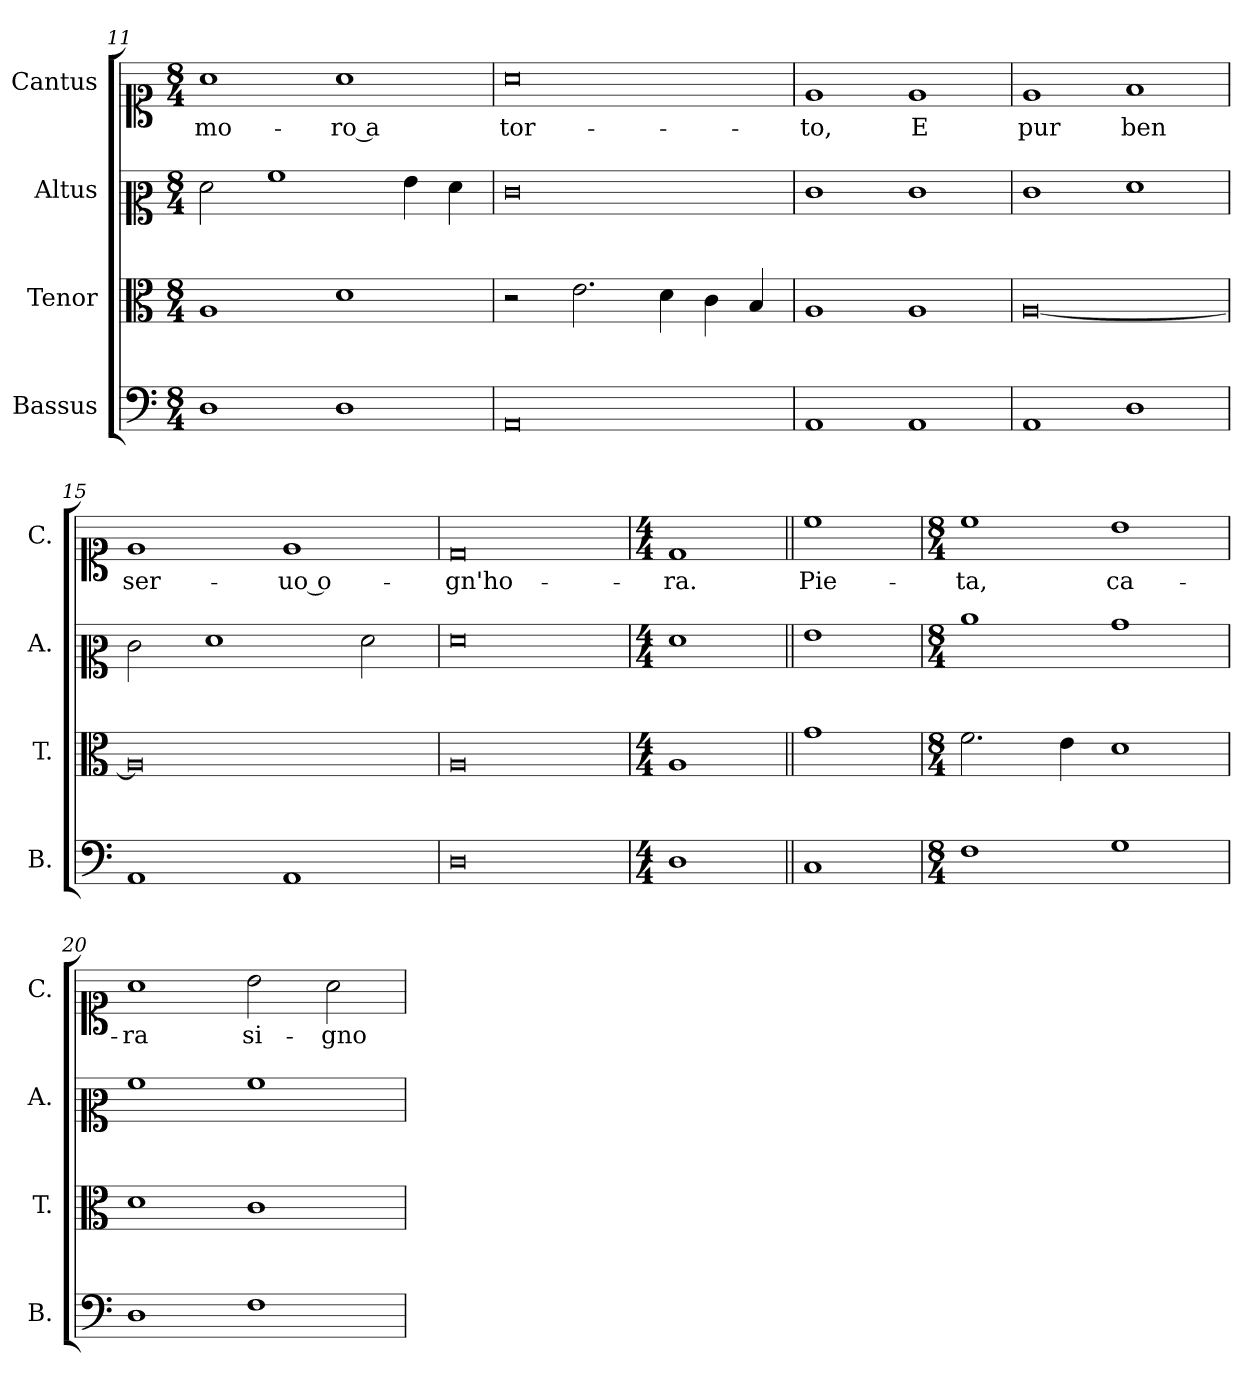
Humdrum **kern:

**kern	**kern	**kern	**kern	**text
*part4	*part3	*part2	*part1	*part1
*staff4	*staff3	*staff2	*staff1	*staff1
*I"Bassus	*I"Tenor	*I"Altus	*I"Cantus	*
*I'B.	*I'T.	*I'A.	*I'C.	*
*clefF4	*clefC3	*clefC2	*clefC1	*
*k[]	*k[]	*k[]	*k[]	*
*M8/4	*M8/4	*M8/4	*M8/4	*
=11	=11	=11	=11	=11
!	!	!	!	!LO:LY:b
1D	1A	2f\	1a	mo-
.	.	1a	.	.
!	!	!	!	!LO:LY:b
1D	1d	.	1a	-ro a
.	.	4g\	.	.
.	.	4f\	.	.
=12	=12	=12	=12	=12
!	!	!	!	!LO:LY:b
0AA	2r	0e	0a	tor-
.	2.e\	.	.	.
.	4d\	.	.	.
.	4c\	.	.	.
.	4B/	.	.	.
=13	=13	=13	=13	=13
!	!	!	!	!LO:LY:b
1AA	1A	1e	1e	-to,
!	!	!	!	!LO:LY:b
1AA	1A	1e	1e	E
=14	=14	=14	=14	=14
!	!	!	!	!LO:LY:b
1AA	[0A	1e	1e	pur
!	!	!	!	!LO:LY:b
1D	.	1f	1f	ben
=15	=15	=15	=15	=15
!	!	!	!	!LO:LY:b
1AA	0A]	2e\	1e	ser-
.	.	1f	.	.
!	!	!	!	!LO:LY:b
1AA	.	.	1e	-uo o-
.	.	2f\	.	.
!!LO:LB:g=z
=16	=16	=16	=16	=16
!	!	!	!	!LO:LY:b
0D	0A	0f	0d	-gn'ho-
=17	=17	=17	=17	=17
*M4/4	*M4/4	*M4/4	*M4/4	*
!	!	!	!	!LO:LY:b
1D	1A	1f	1d	-ra.
=18||	=18||	=18||	=18||	=18||
!	!	!	!	!LO:LY:b
1C	1g	1g	1cc	Pie-
=19	=19	=19	=19	=19
*M8/4	*M8/4	*M8/4	*M8/4	*
!	!	!	!	!LO:LY:b
1F	2.f\	1cc	1cc	-ta,
.	4e\	.	.	.
!	!	!	!	!LO:LY:b
1G	1d	1b	1b	ca-
=20	=20	=20	=20	=20
!	!	!	!	!LO:LY:b
1D	1d	1a	1a	-ra
!	!	!	!	!LO:LY:b
1F	1c	1a	2b\	si-
!	!	!	!	!LO:LY:b
.	.	.	2a\	-gno-
=	=	=	=	=
*-	*-	*-	*-	*-
